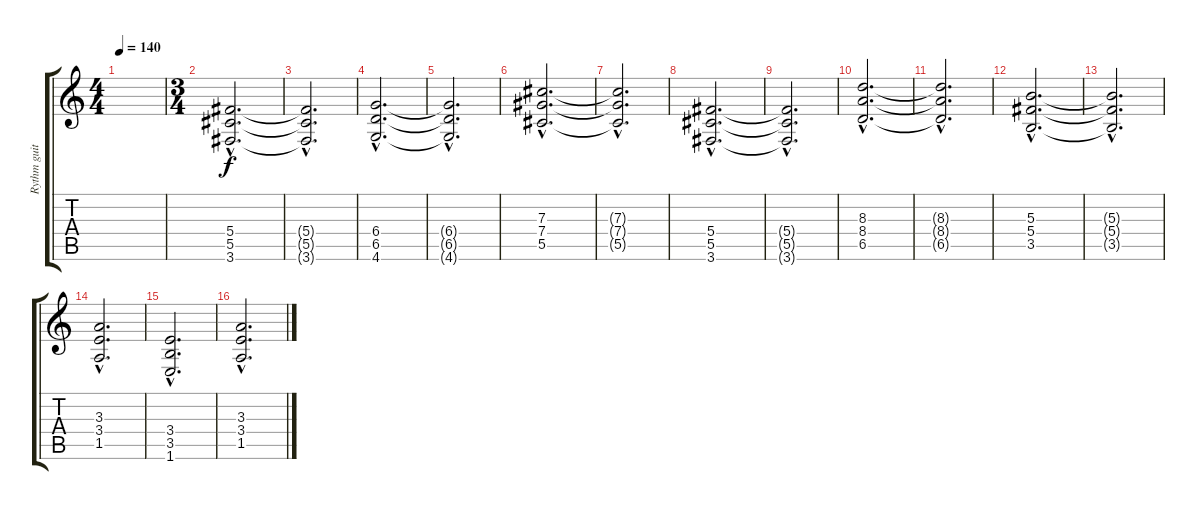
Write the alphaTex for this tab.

\track ("Rythm guitar" "Rythm guit") {instrument distortionguitar}
\staff {score tabs}
\tuning (Eb4 Bb3 Gb3 Db3 Ab2 Eb2) {hide}
\ts (4 4)
\tempo 140
\clef g2
\ks c
|
\ts (3 4)
(5.4{hac} 5.5{hac} 3.6{hac}).2{d} |
(5.4{hac t} 5.5{hac t} 3.6{hac t}).2{d} |
(6.4{hac} 6.5{hac} 4.6{hac}).2{d} |
(6.4{hac t} 6.5{hac t} 4.6{hac t}).2{d} |
(7.3{hac} 7.4{hac} 5.5{hac}).2{d} |
(7.3{hac t} 7.4{hac t} 5.5{hac t}).2{d} |
(5.4{hac} 5.5{hac} 3.6{hac}).2{d} |
(5.4{hac t} 5.5{hac t} 3.6{hac t}).2{d} |
(8.3{hac} 8.4{hac} 6.5{hac}).2{d} |
(8.3{hac t} 8.4{hac t} 6.5{hac t}).2{d} |
(5.3{hac} 5.4{hac} 3.5{hac}).2{d} |
(5.3{hac t} 5.4{hac t} 3.5{hac t}).2{d} |
(3.3{hac} 3.4{hac} 1.5{hac}).2{d} |
(3.4{hac} 3.5{hac} 1.6{hac}).2{d} |
(3.3{hac} 3.4{hac} 1.5{hac}).2{d}
